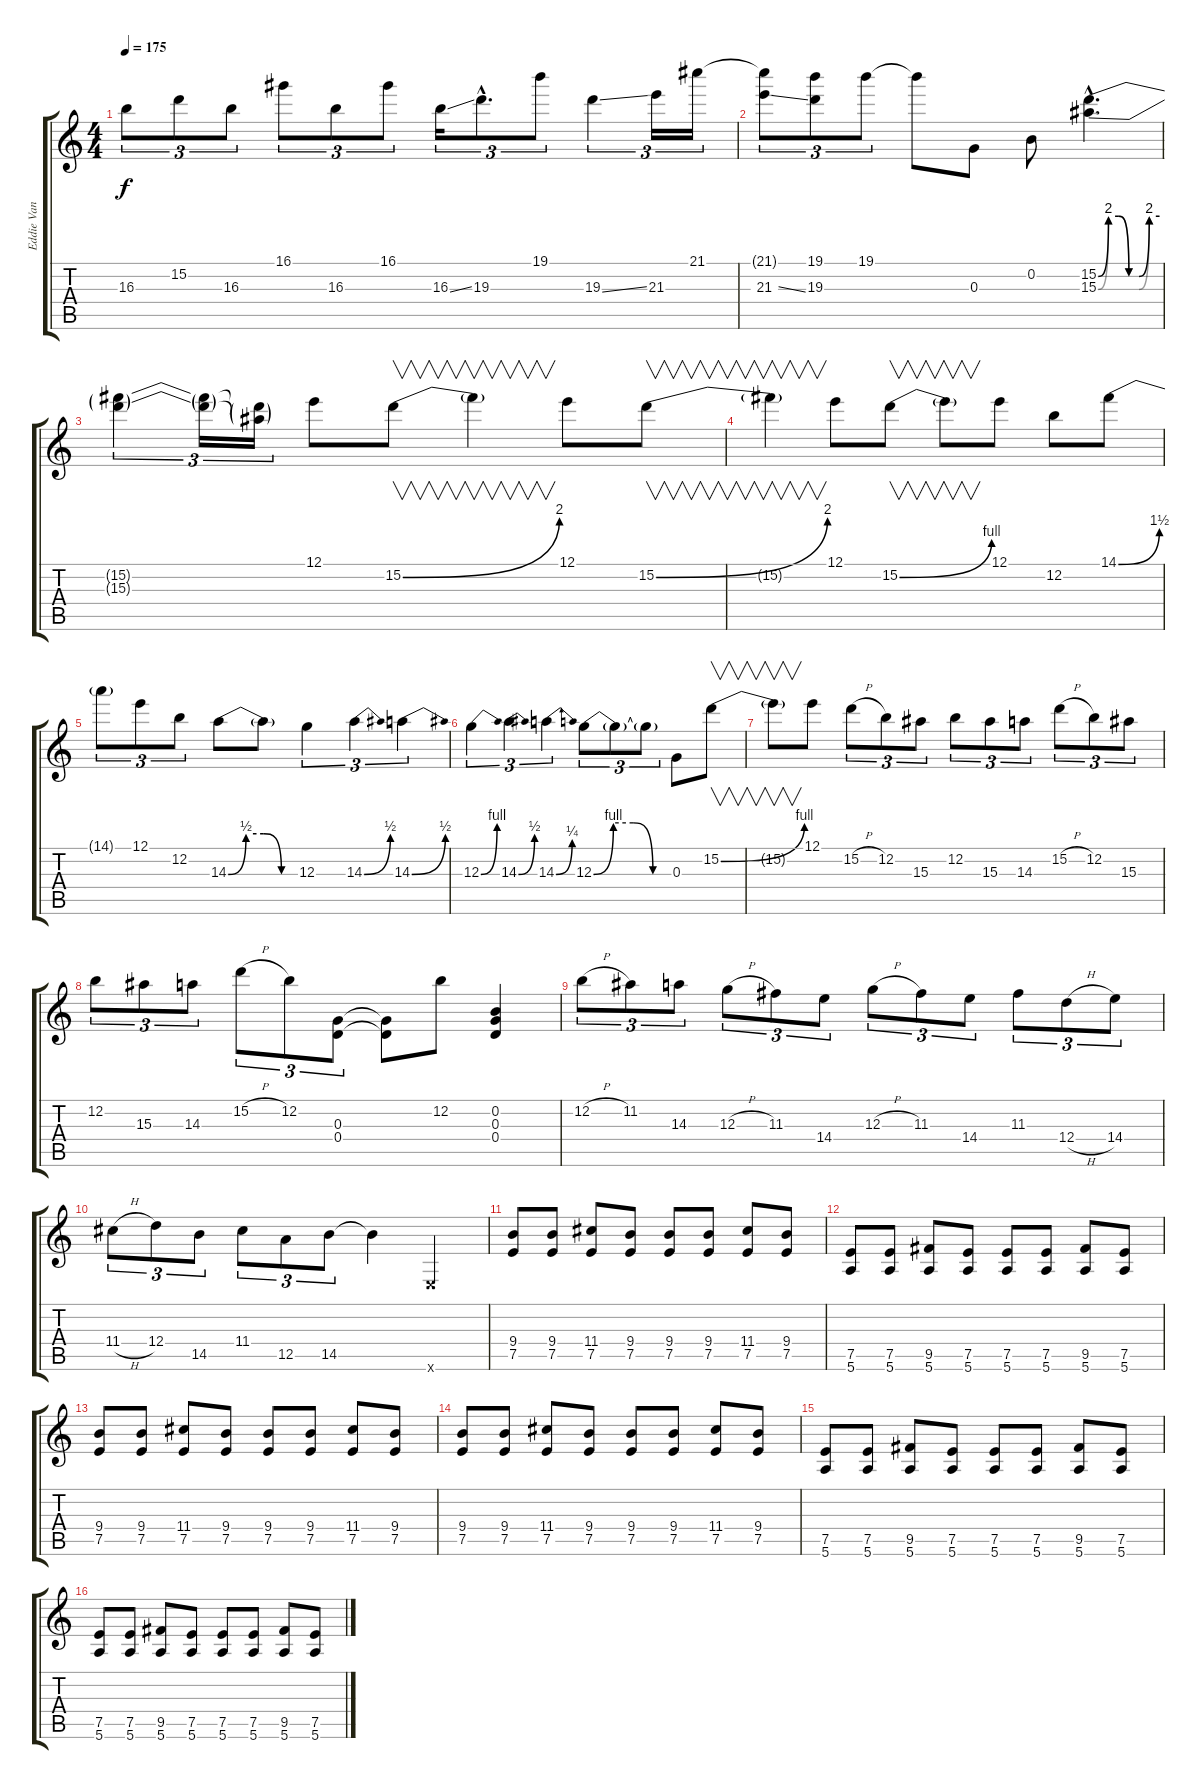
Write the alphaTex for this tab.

\track ("Eddie Van Halen" "Eddie Van ") {instrument acousticguitarsteel}
\staff {score tabs}
\tuning (E4 B3 G3 D3 A2 E2) {hide}
\ts (4 4)
\tempo 175
\clef g2
\ks c
16.3.8{tu (3 2) dy f} 15.2.8{tu (3 2)} 16.3.8{tu (3 2)} 16.1.8{tu (3 2)} 16.3.8{tu (3 2)} 16.1.8{tu (3 2)} 16.3{ss}.16{tu (3 2)} 19.3{hac}.8{d tu (3 2)} 19.1.8{tu (3 2)} 19.3{ss}.4{tu (3 2)} 21.3.16{tu (3 2)} 21.1.16{tu (3 2)} |
(21.1{t} 21.3{ss}).8{tu (3 2)} (19.1 19.3).8{tu (3 2)} 19.1.8{tu (3 2)} 19.1{t}.8 0.3.8 0.2.8 (15.2{be (custom 0 0 10 8 20 8 30 0 40 0 50 8 60 8) hac} 15.3{be (custom 0 0 10 8 20 8 30 0 40 0 50 8 60 8) hac}).4{d} |
(15.2{t} 15.3{t}).4{tu (3 2)} (15.2{t} 15.3{t}).16{tu (3 2)} (15.2{t} 15.3{t}).16{tu (3 2)} 12.1.8 15.2{be (bend 0 0 60 8)}.8{v} 15.2{t}.4{v} 12.1.8 15.2{be (bend 0 0 60 8)}.8{v} |
15.2{t}.4{v} 12.1.8 15.2{be (bend 0 0 60 4)}.8{v} 15.2{t}.8{v} 12.1.8 12.2.8 14.1{be (bend 0 0 60 6)}.8 |
14.1{t}.8{tu (3 2)} 12.1.8{tu (3 2)} 12.2.8{tu (3 2)} 14.3{be (custom 0 0 15 2 30 2 45 0 60 0)}.8 14.3{t}.8 12.3.4{tu (3 2)} 14.3{be (bend 0 0 60 2)}.4{tu (3 2)} 14.3{be (bend 0 0 60 2)}.4{tu (3 2)} |
12.3{be (bend 0 0 60 4)}.4{tu (3 2)} 14.3{be (bend 0 0 60 2)}.4{tu (3 2)} 14.3{be (bend 0 0 60 1)}.4{tu (3 2)} 12.3{be (custom 0 0 15 4 30 4 45 0 60 0)}.8{tu (3 2)} 12.3{t}.8{tu (3 2)} 12.3{t}.8{tu (3 2)} 0.3.8 15.2{be (bend 0 0 60 4)}.8{v} |
15.2{t}.8{v} 12.1.8 15.2{h}.8{tu (3 2)} 12.2.8{tu (3 2)} 15.3.8{tu (3 2)} 12.2.8{tu (3 2)} 15.3.8{tu (3 2)} 14.3.8{tu (3 2)} 15.2{h}.8{tu (3 2)} 12.2.8{tu (3 2)} 15.3.8{tu (3 2)} |
12.2.8{tu (3 2)} 15.3.8{tu (3 2)} 14.3.8{tu (3 2)} 15.2{h}.8{tu (3 2)} 12.2.8{tu (3 2)} (0.3 0.4).8{tu (3 2)} (0.3{t} 0.4{t}).8 12.2.8 (0.2 0.3 0.4).4 |
12.2{h}.8{tu (3 2)} 11.2.8{tu (3 2)} 14.3.8{tu (3 2)} 12.3{h}.8{tu (3 2)} 11.3.8{tu (3 2)} 14.4.8{tu (3 2)} 12.3{h}.8{tu (3 2)} 11.3.8{tu (3 2)} 14.4.8{tu (3 2)} 11.3.8{tu (3 2)} 12.4{h}.8{tu (3 2)} 14.4.8{tu (3 2)} |
11.4{h}.8{tu (3 2)} 12.4.8{tu (3 2)} 14.5.8{tu (3 2)} 11.4.8{tu (3 2)} 12.5.8{tu (3 2)} 14.5.8{tu (3 2)} 14.5{t}.4 0.6{x}.4 |
(9.4 7.5).8 (9.4 7.5).8 (11.4 7.5).8 (9.4 7.5).8 (9.4 7.5).8 (9.4 7.5).8 (11.4 7.5).8 (9.4 7.5).8 |
(7.5 5.6).8 (7.5 5.6).8 (9.5 5.6).8 (7.5 5.6).8 (7.5 5.6).8 (7.5 5.6).8 (9.5 5.6).8 (7.5 5.6).8 |
(9.4 7.5).8 (9.4 7.5).8 (11.4 7.5).8 (9.4 7.5).8 (9.4 7.5).8 (9.4 7.5).8 (11.4 7.5).8 (9.4 7.5).8 |
(9.4 7.5).8 (9.4 7.5).8 (11.4 7.5).8 (9.4 7.5).8 (9.4 7.5).8 (9.4 7.5).8 (11.4 7.5).8 (9.4 7.5).8 |
(7.5 5.6).8 (7.5 5.6).8 (9.5 5.6).8 (7.5 5.6).8 (7.5 5.6).8 (7.5 5.6).8 (9.5 5.6).8 (7.5 5.6).8 |
(7.5 5.6).8 (7.5 5.6).8 (9.5 5.6).8 (7.5 5.6).8 (7.5 5.6).8 (7.5 5.6).8 (9.5 5.6).8 (7.5 5.6).8
